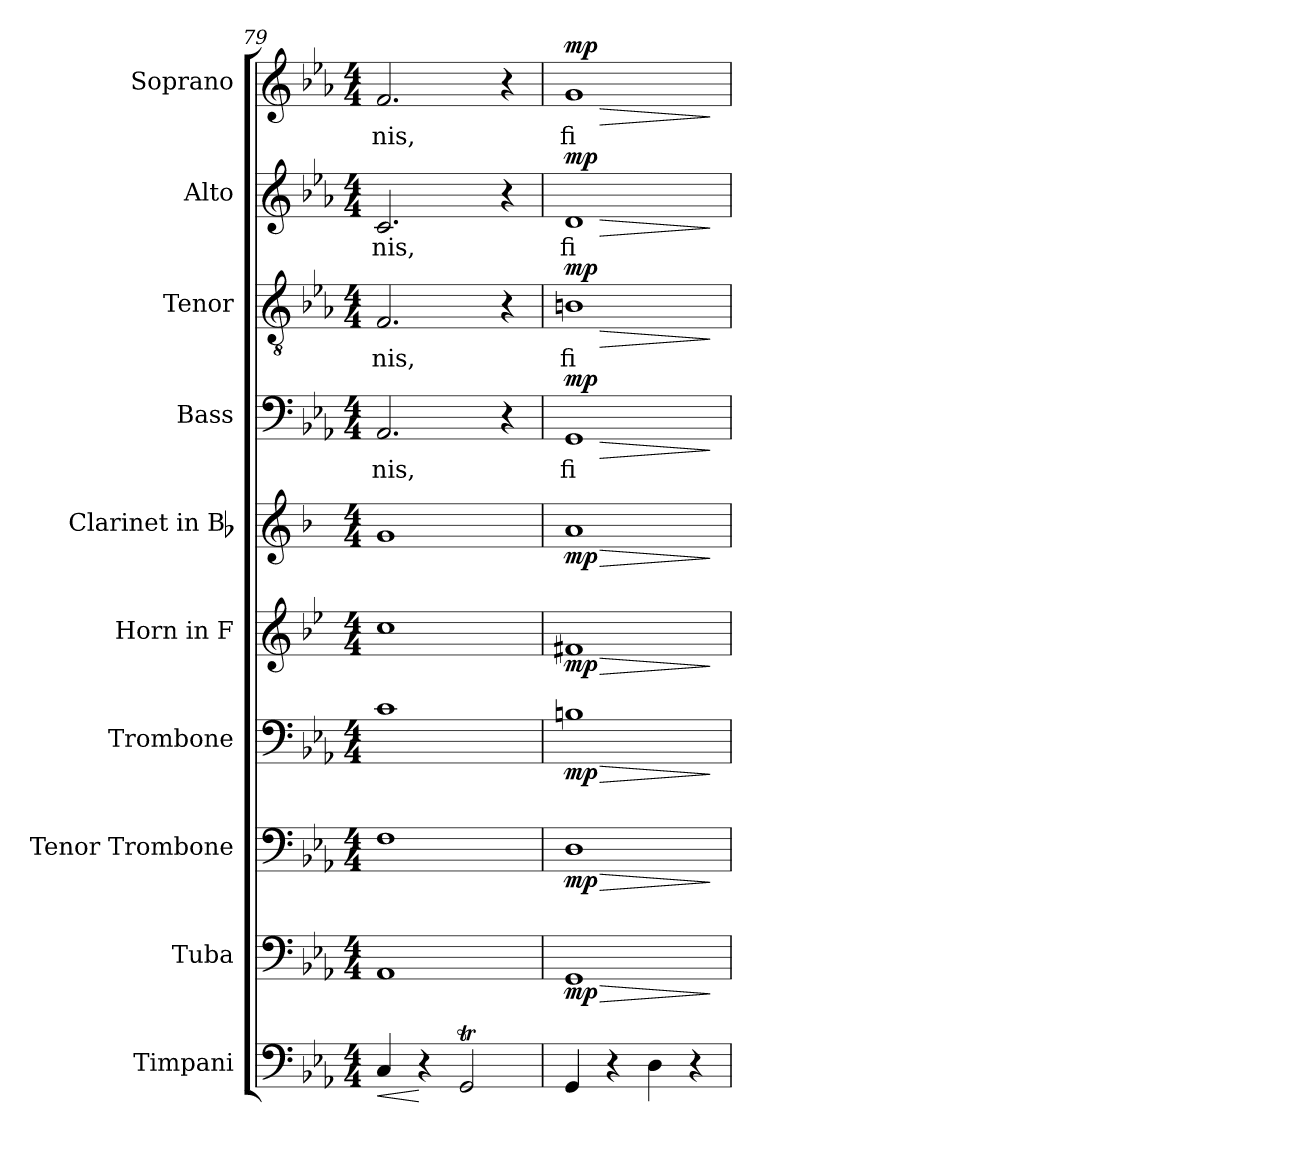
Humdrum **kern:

**kern	**dynam	**kern	**dynam	**kern	**dynam	**kern	**dynam	**kern	**dynam	**kern	**dynam	**kern	**text	**dynam	**kern	**text	**dynam	**kern	**text	**dynam	**kern	**text	**dynam
*part10	*part10	*part9	*part9	*part8	*part8	*part7	*part7	*part6	*part6	*part5	*part5	*part4	*part4	*part4	*part3	*part3	*part3	*part2	*part2	*part2	*part1	*part1	*part1
*staff10	*staff10	*staff9	*staff9	*staff8	*staff8	*staff7	*staff7	*staff6	*staff6	*staff5	*staff5	*staff4	*staff4	*staff4	*staff3	*staff3	*staff3	*staff2	*staff2	*staff2	*staff1	*staff1	*staff1
*I"Timpani	*	*I"Tuba	*	*I"Tenor Trombone	*	*I"Trombone	*	*I"Horn in F	*	*I"Clarinet in Bb	*	*I"Bass	*	*	*I"Tenor	*	*	*I"Alto	*	*	*I"Soprano	*	*
*I'Timp.	*	*I'Tba.	*	*I'Ten. Tbn.	*	*I'Tbn.	*	*I'Hn.	*	*I'Cl.	*	*I'B.	*	*	*I'T.	*	*	*I'A.	*	*	*I'S.	*	*
*clefF4	*	*clefF4	*	*clefF4	*	*clefF4	*	*clefG2	*	*clefG2	*	*clefF4	*	*	*clefGv2	*	*	*clefG2	*	*	*clefG2	*	*
*	*	*	*	*	*	*	*	*ITrd4c7	*	*ITrd1c2	*	*	*	*	*ITrd7c12	*	*	*	*	*	*	*	*
*k[b-e-a-]	*	*k[b-e-a-]	*	*k[b-e-a-]	*	*k[b-e-a-]	*	*k[b-e-a-]	*	*k[b-e-a-]	*	*k[b-e-a-]	*	*	*k[b-e-a-]	*	*	*k[b-e-a-]	*	*	*k[b-e-a-]	*	*
*c:	*	*c:	*	*c:	*	*c:	*	*c:	*	*c:	*	*c:	*	*	*c:	*	*	*c:	*	*	*c:	*	*
*M4/4	*	*M4/4	*	*M4/4	*	*M4/4	*	*M4/4	*	*M4/4	*	*M4/4	*	*	*M4/4	*	*	*M4/4	*	*	*M4/4	*	*
=79	=79	=79	=79	=79	=79	=79	=79	=79	=79	=79	=79	=79	=79	=79	=79	=79	=79	=79	=79	=79	=79	=79	=79
!	!LO:HP:b	!	!	!	!	!	!	!	!	!	!	!	!	!	!	!	!	!	!	!	!	!	!
!	!	!	!	!	!	!	!	!	!	!	!	!	!LO:LY:b:color=#000000	!	!	!	!	!	!	!	!	!	!
!	!	!	!	!	!	!	!	!	!	!	!	!	!	!	!	!LO:LY:b:color=#000000	!	!	!	!	!	!	!
!	!	!	!	!	!	!	!	!	!	!	!	!	!	!	!	!	!	!	!LO:LY:b:color=#000000	!	!	!	!
!	!	!	!	!	!	!	!	!	!	!	!	!	!	!	!	!	!	!	!	!	!	!LO:LY:b:color=#000000	!
4Ci/	<	1AA-i	.	1Fi	.	1ci	.	1fi	.	1fi	.	2.AA-i/	-nis,	.	2.FFi/	-nis,	.	2.ci/	-nis,	.	2.fi/	-nis,	.
4r	[	.	.	.	.	.	.	.	.	.	.	.	.	.	.	.	.	.	.	.	.	.	.
2GGti/	.	.	.	.	.	.	.	.	.	.	.	.	.	.	.	.	.	.	.	.	.	.	.
.	.	.	.	.	.	.	.	.	.	.	.	4r	.	.	4r	.	.	4r	.	.	4r	.	.
=80	=80	=80	=80	=80	=80	=80	=80	=80	=80	=80	=80	=80	=80	=80	=80	=80	=80	=80	=80	=80	=80	=80	=80
!	!	!	!LO:HP:b	!	!LO:HP:b	!	!LO:HP:b	!	!LO:HP:b	!	!LO:HP:b	!	!	!	!	!	!	!	!	!	!	!	!
!	!	!	!	!	!	!	!	!	!	!	!	!	!LO:LY:b:color=#000000	!LO:HP:b	!	!	!	!	!	!	!	!	!
!	!	!	!	!	!	!	!	!	!	!	!	!	!	!	!	!LO:LY:b:color=#000000	!LO:HP:b	!	!	!	!	!	!
!	!	!	!	!	!	!	!	!	!	!	!	!	!	!	!	!	!	!	!LO:LY:b:color=#000000	!LO:HP:b	!	!	!
!	!	!	!	!	!	!	!	!	!	!	!	!	!	!	!	!	!	!	!	!	!	!LO:LY:b:color=#000000	!LO:HP:b
4GGi/	.	1GGi	> mp	1Di	> mp	1Bni	> mp	1Bni	> mp	1gi	> mp	1GGi	fi-	> mp	1BBni	fi-	> mp	1di	fi-	> mp	1gi	fi-	> mp
4r	.	.	.	.	.	.	.	.	.	.	.	.	.	.	.	.	.	.	.	.	.	.	.
4Di\	.	.	.	.	.	.	.	.	.	.	.	.	.	.	.	.	.	.	.	.	.	.	.
4r	.	.	.	.	.	.	.	.	.	.	.	.	.	.	.	.	.	.	.	.	.	.	.
.	.	.	]	.	]	.	]	.	]	.	]	.	.	]	.	.	]	.	.	]	.	.	]
=	=	=	=	=	=	=	=	=	=	=	=	=	=	=	=	=	=	=	=	=	=	=	=
*-	*-	*-	*-	*-	*-	*-	*-	*-	*-	*-	*-	*-	*-	*-	*-	*-	*-	*-	*-	*-	*-	*-	*-
